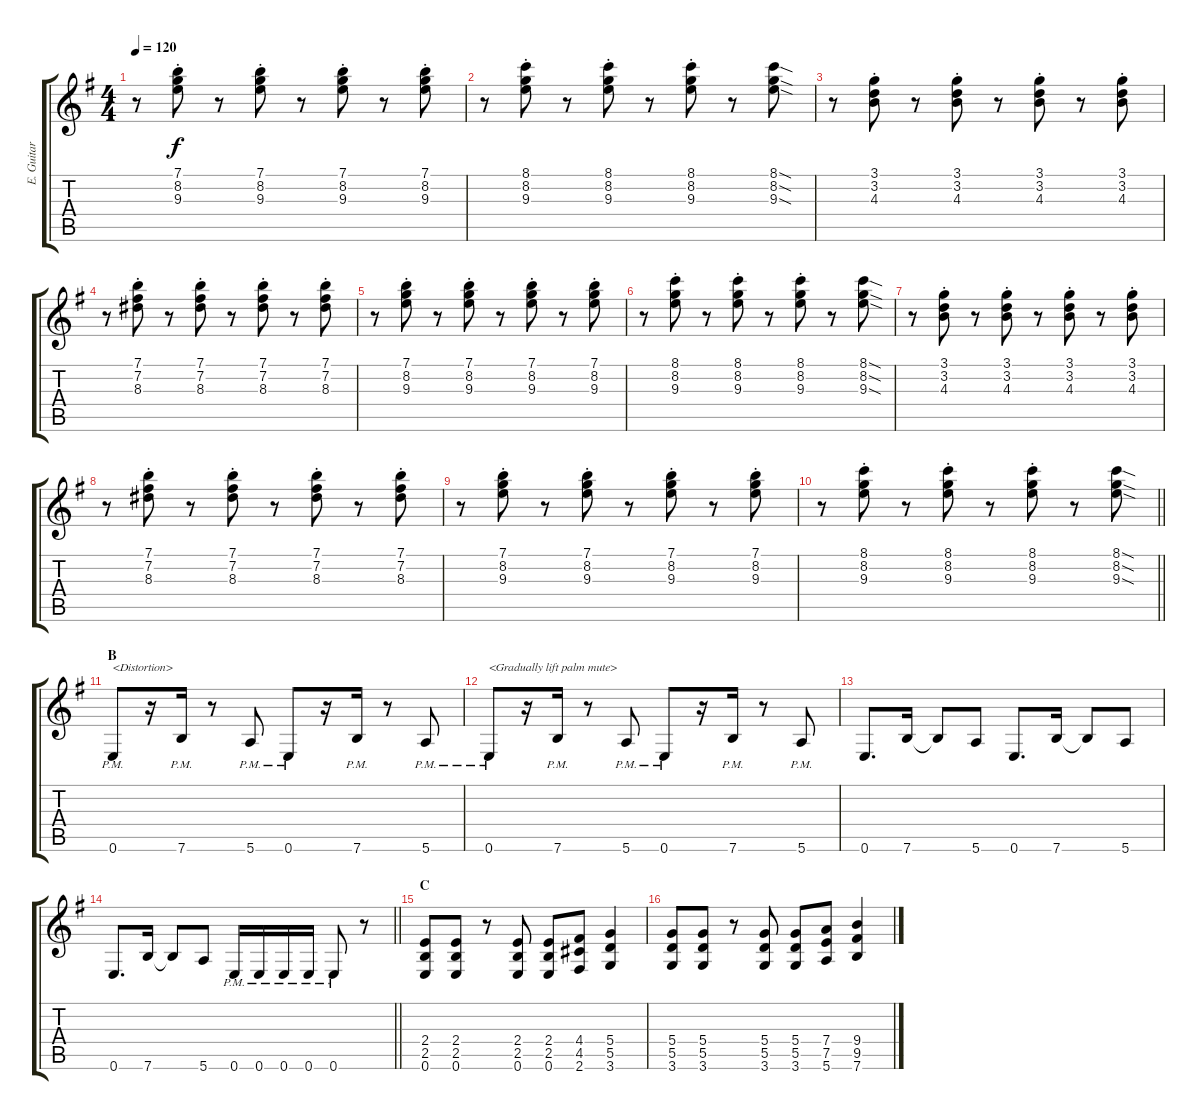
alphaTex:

\track ("E. Guitar II" "E. Guitar ") {instrument overdrivenguitar}
\staff {score tabs}
\tuning (E4 B3 G3 D3 A2 E2) {hide}
\ts (4 4)
\tempo 120
\clef g2
\ks g
r.8{dy f} (7.1{st} 8.2{st} 9.3{st}).8 r.8 (7.1{st} 8.2{st} 9.3{st}).8 r.8 (7.1{st} 8.2{st} 9.3{st}).8 r.8 (7.1{st} 8.2{st} 9.3{st}).8 |
r.8 (8.1{st} 8.2{st} 9.3{st}).8 r.8 (8.1{st} 8.2{st} 9.3{st}).8 r.8 (8.1{st} 8.2{st} 9.3{st}).8 r.8 (8.1{sod} 8.2{sod} 9.3{sod}).8 |
r.8 (3.1{st} 3.2{st} 4.3{st}).8 r.8 (3.1{st} 3.2{st} 4.3{st}).8 r.8 (3.1{st} 3.2{st} 4.3{st}).8 r.8 (3.1{st} 3.2{st} 4.3{st}).8 |
r.8 (7.1{st} 7.2{st} 8.3{st}).8 r.8 (7.1{st} 7.2{st} 8.3{st}).8 r.8 (7.1{st} 7.2{st} 8.3{st}).8 r.8 (7.1{st} 7.2{st} 8.3{st}).8 |
r.8 (7.1{st} 8.2{st} 9.3{st}).8 r.8 (7.1{st} 8.2{st} 9.3{st}).8 r.8 (7.1{st} 8.2{st} 9.3{st}).8 r.8 (7.1{st} 8.2{st} 9.3{st}).8 |
r.8 (8.1{st} 8.2{st} 9.3{st}).8 r.8 (8.1{st} 8.2{st} 9.3{st}).8 r.8 (8.1{st} 8.2{st} 9.3{st}).8 r.8 (8.1{sod} 8.2{sod} 9.3{sod}).8 |
r.8 (3.1{st} 3.2{st} 4.3{st}).8 r.8 (3.1{st} 3.2{st} 4.3{st}).8 r.8 (3.1{st} 3.2{st} 4.3{st}).8 r.8 (3.1{st} 3.2{st} 4.3{st}).8 |
r.8 (7.1{st} 7.2{st} 8.3{st}).8 r.8 (7.1{st} 7.2{st} 8.3{st}).8 r.8 (7.1{st} 7.2{st} 8.3{st}).8 r.8 (7.1{st} 7.2{st} 8.3{st}).8 |
r.8 (7.1{st} 8.2{st} 9.3{st}).8 r.8 (7.1{st} 8.2{st} 9.3{st}).8 r.8 (7.1{st} 8.2{st} 9.3{st}).8 r.8 (7.1{st} 8.2{st} 9.3{st}).8 |
\barLineRight lightlight
r.8 (8.1{st} 8.2{st} 9.3{st}).8 r.8 (8.1{st} 8.2{st} 9.3{st}).8 r.8 (8.1{st} 8.2{st} 9.3{st}).8 r.8 (8.1{sod} 8.2{sod} 9.3{sod}).8 |
\section ("" "B")
\ks eminor
0.6{pm}.8{txt "<Distortion>" instrument overdrivenguitar} r.16 7.6{pm}.16 r.8 5.6{pm}.8 0.6{pm}.8 r.16 7.6{pm}.16 r.8 5.6{pm}.8 |
0.6{pm}.8{txt "<Gradually lift palm mute>"} r.16 7.6{pm}.16 r.8 5.6{pm}.8 0.6{pm}.8 r.16 7.6{pm}.16 r.8 5.6{pm}.8 |
0.6.8{d} 7.6.16 7.6{t}.8 5.6.8 0.6.8{d} 7.6.16 7.6{t}.8 5.6.8 |
\barLineRight lightlight
0.6.8{d} 7.6.16 7.6{t}.8 5.6.8 0.6{pm}.16 0.6{pm}.16 0.6{pm}.16 0.6{pm}.16 0.6{pm}.8 r.8 |
\section ("" "C")
(2.4 2.5 0.6).8 (2.4 2.5 0.6).8 r.8 (2.4 2.5 0.6).8 (2.4 2.5 0.6).8 (4.4 4.5 2.6).8 (5.4 5.5 3.6).4 |
(5.4 5.5 3.6).8 (5.4 5.5 3.6).8 r.8 (5.4 5.5 3.6).8 (5.4 5.5 3.6).8 (7.4 7.5 5.6).8 (9.4 9.5 7.6).4
